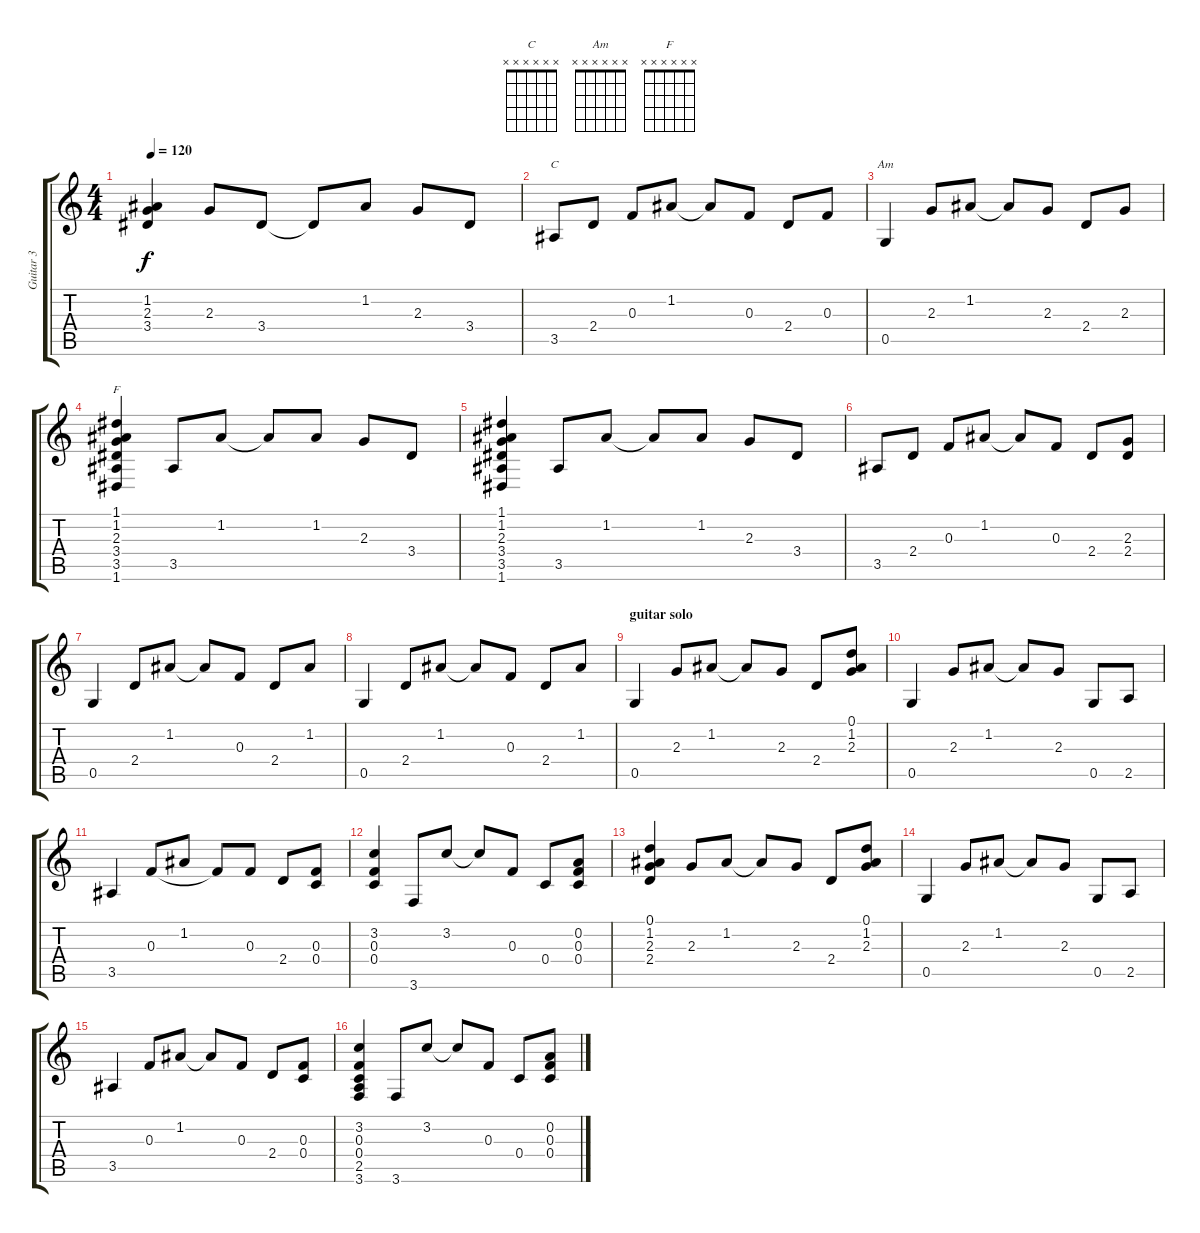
\track ("Guitar 3" "Guitar 3") {instrument distortionguitar}
\staff {score tabs}
\tuning (D4 A3 F3 C3 G2 D2) {hide}
\chord ("C" x x x x x x) {firstfret 0}
\chord ("Am" x x x x x x) {firstfret 0}
\chord ("F" x x x x x x) {firstfret 0}
\ts (4 4)
\tempo 120
\clef g2
\ks c
(1.2 2.3 3.4).4{dy f} 2.3.8 3.4.8 3.4{t}.8 1.2.8 2.3.8 3.4.8 |
3.5.8{ch "C"} 2.4.8 0.3.8 1.2.8 1.2{t}.8 0.3.8 2.4.8 0.3.8 |
0.5.4{ch "Am"} 2.3.8 1.2.8 1.2{t}.8 2.3.8 2.4.8 2.3.8 |
(1.1 1.2 2.3 3.4 3.5 1.6).4{ch "F"} 3.5.8 1.2.8 1.2{t}.8 1.2.8 2.3.8 3.4.8 |
(1.1 1.2 2.3 3.4 3.5 1.6).4 3.5.8 1.2.8 1.2{t}.8 1.2.8 2.3.8 3.4.8 |
3.5.8 2.4.8 0.3.8 1.2.8 1.2{t}.8 0.3.8 2.4.8 (2.3 2.4).8 |
0.5.4 2.4.8 1.2.8 1.2{t}.8 0.3.8 2.4.8 1.2.8 |
0.5.4 2.4.8 1.2.8 1.2{t}.8 0.3.8 2.4.8 1.2.8 |
\section ("" "guitar solo")
0.5.4 2.3.8 1.2.8 1.2{t}.8 2.3.8 2.4.8 (0.1 1.2 2.3).8 |
0.5.4 2.3.8 1.2.8 1.2{t}.8 2.3.8 0.5.8 2.5.8 |
3.5.4 0.3.8 1.2.8 0.3{t}.8 0.3.8 2.4.8 (0.3 0.4).8 |
(3.2 0.3 0.4).4 3.6.8 3.2.8 3.2{t}.8 0.3.8 0.4.8 (0.2 0.3 0.4).8 |
(0.1 1.2 2.3 2.4).4 2.3.8 1.2.8 1.2{t}.8 2.3.8 2.4.8 (0.1 1.2 2.3).8 |
0.5.4 2.3.8 1.2.8 1.2{t}.8 2.3.8 0.5.8 2.5.8 |
3.5.4 0.3.8 1.2.8 1.2{t}.8 0.3.8 2.4.8 (0.3 0.4).8 |
(3.2 0.3 0.4 2.5 3.6).4 3.6.8 3.2.8 3.2{t}.8 0.3.8 0.4.8 (0.2 0.3 0.4).8
